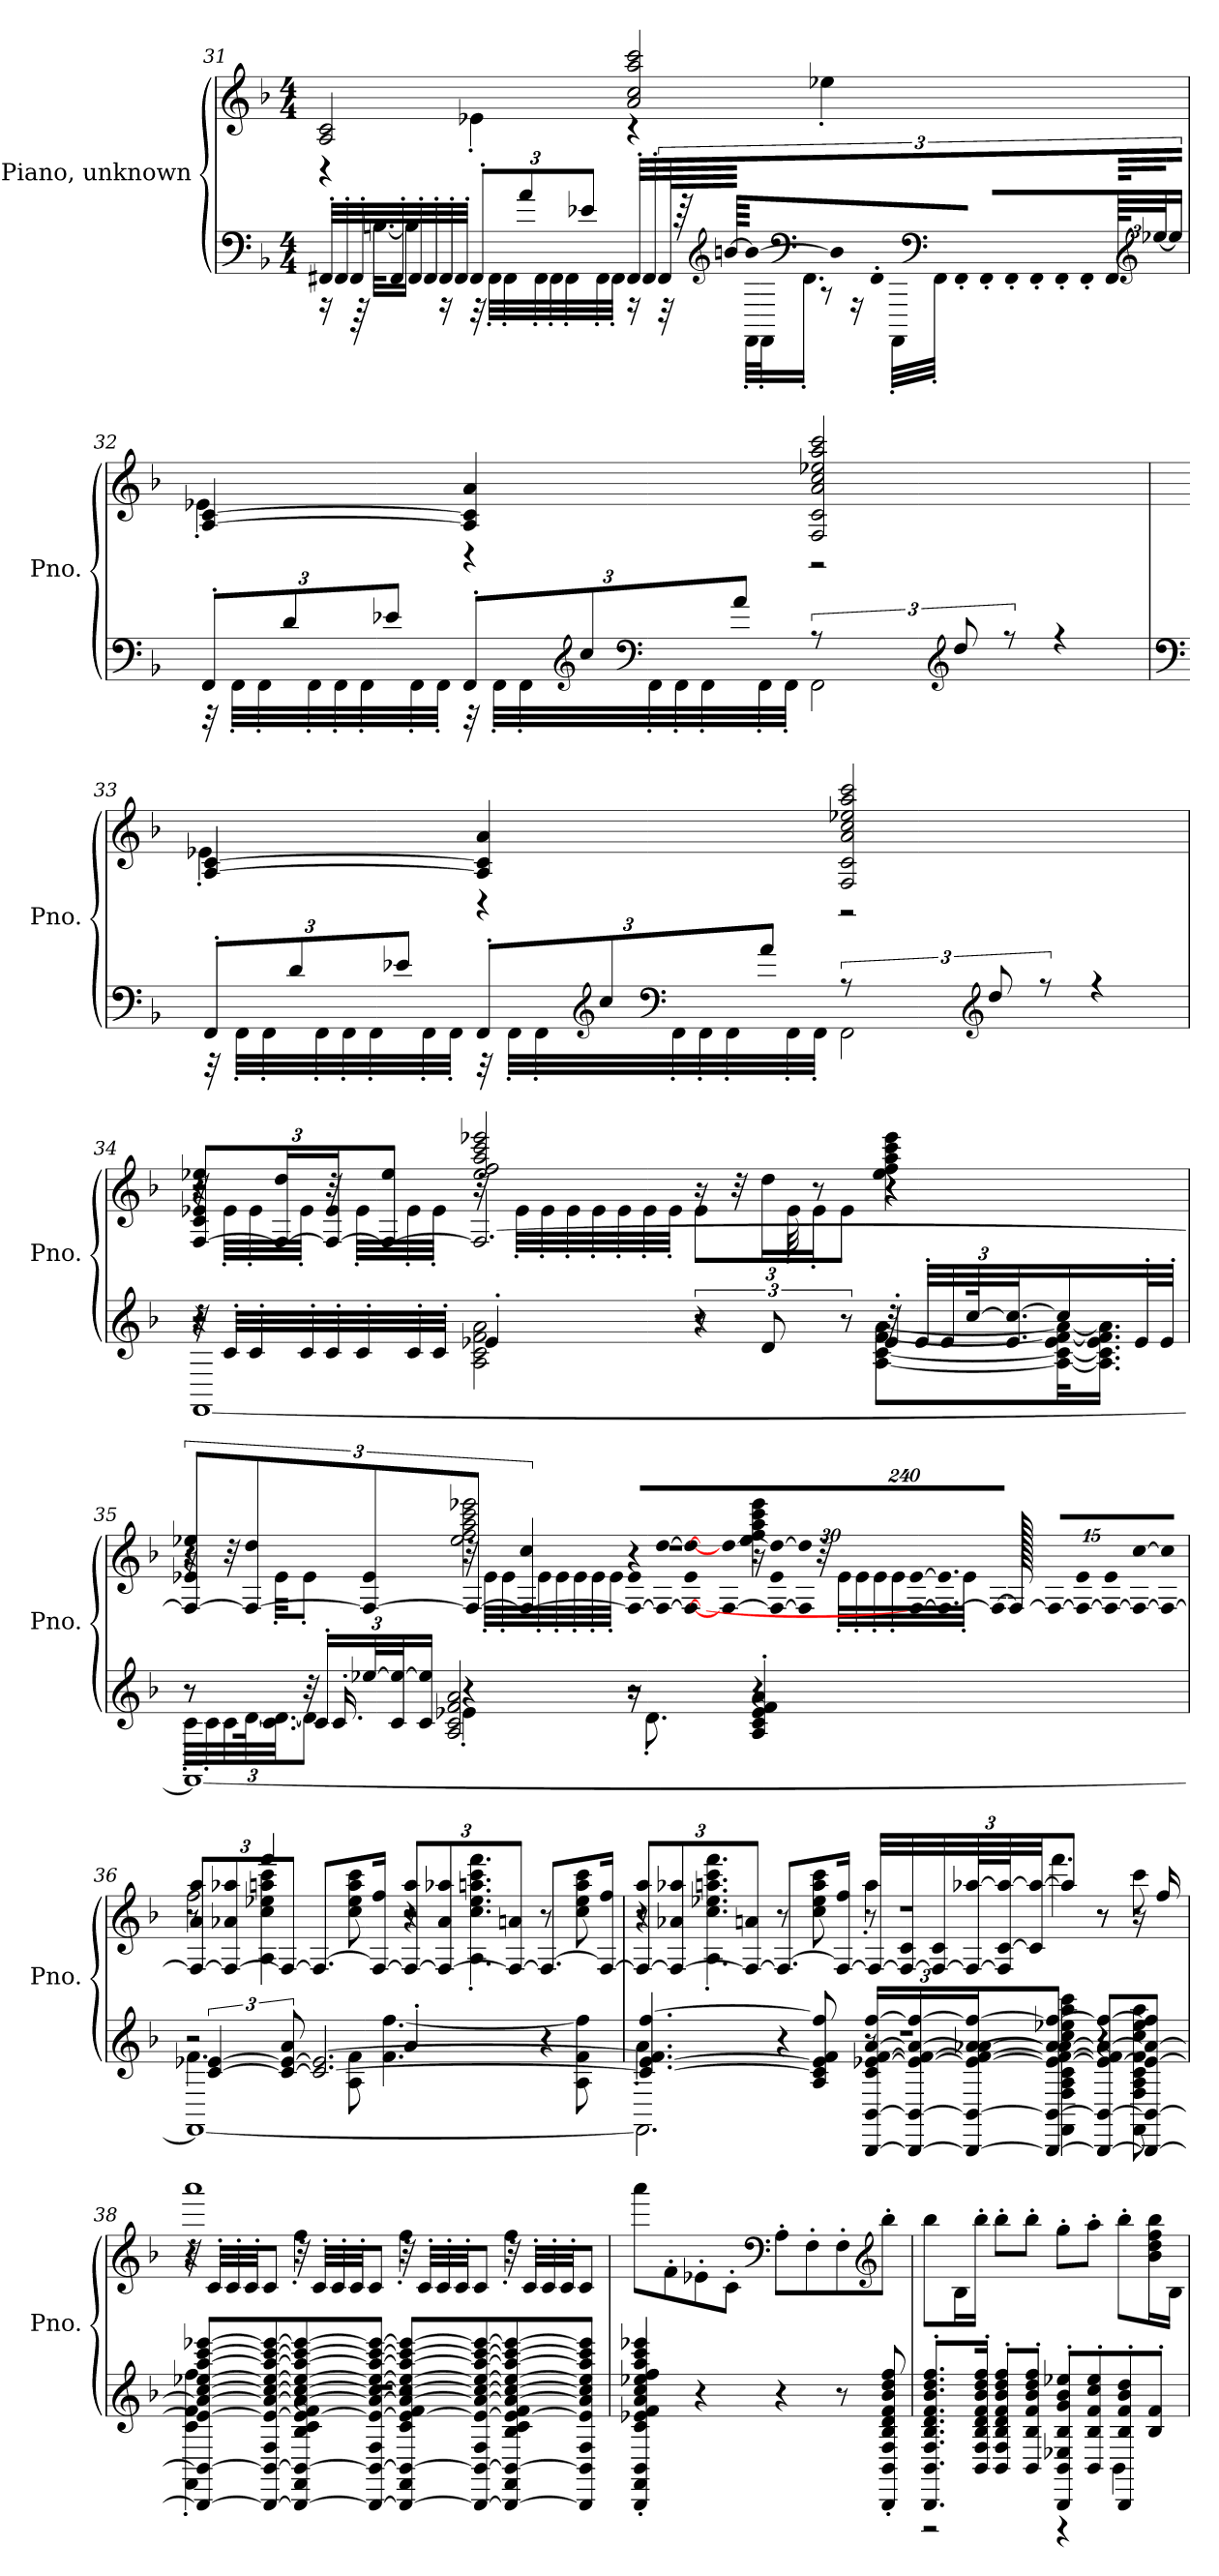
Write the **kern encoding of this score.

**kern	**kern
*part1	*part1
*staff2	*staff1
*I"Piano, unknown	*
*I'Pno.	*
!!LO:LB:g=z
*clefF4	*clefG2
*k[b-]	*k[b-]
*M4/4	*M4/4
=31	=31
*^	*^
32FF#X'/LLL	16r	2A/ 2c/	4r
32FF#'/	.	.	.
32FF#'/	64r	.	.
.	[32.Bn\KLL	.	.
32FF#'/	.	.	.
32FF#'/	16B\JJ]	.	.
32FF#'/	.	.	.
32FF#'/	16r	.	.
32FF#'/JJJ	.	.	.
*Xbrackettup	*	*	*
12FF#'/L	32r	.	4e-X'\
.	32FF#'\LLL	.	.
.	32FF#'\	.	.
12a/	.	.	.
.	32FF#'\	.	.
.	32FF#'\	.	.
.	32FF#'\	.	.
12e-X/J	.	.	.
.	32FF#'\	.	.
.	32FF#'\JJJ	.	.
32FF#'/LLL	16r	2a/ 2cc/ 2aa/ 2ccc/	4r
32FF#'/	.	.	.
*brackettup	*	*	*
96FF#/JJJk	32r	.	.
96r	.	.	.
*clefG2	*	*	*
[96bn/KLLL	.	.	.
32b/J_	32FF#'\LLL	.	.
16b/]	32FF#'\J	.	.
*clefF4	*	*	*
.	16.FF#'\JJ	.	.
32FF#'/L	.	.	.
32FF#'/JJJ	.	.	.
32FF#'/LLL	8r	.	4ee-X'\
32FF#'/	.	.	.
32FF#'/	.	.	.
32FF#'/	.	.	.
32FF#'/	16r	.	.
*Xbrackettup	*	*	*
96FF#/K	.	.	.
*clefG2	*	*	*
[48ee-X/J	.	.	.
16ee-/JJ]	32FF#'\LLL	.	.
*clefF4	*	*	*
.	32FF#'\JJJ	.	.
!!LO:LB:g=z	!!
=32	=32	=32	=32
12FF'/L	32r	[4A/ [4c/	4e-X'\
.	32FF'\LLL	.	.
.	32FF'\	.	.
12d/	.	.	.
.	32FF'\	.	.
.	32FF'\	.	.
.	32FF'\	.	.
12e-X/J	.	.	.
.	32FF'\	.	.
.	32FF'\JJJ	.	.
12FF'/L	32r	4A/] 4c/] 4a/	4r
.	32FF'\LLL	.	.
.	32FF'\	.	.
*clefG2	*	*	*
12cc/	.	.	.
*clefF4	*	*	*
.	32FF'\	.	.
.	32FF'\	.	.
.	32FF'\	.	.
12a/J	.	.	.
.	32FF'\	.	.
.	32FF'\JJJ	.	.
*brackettup	*	*	*
12r	2FF\	2F/ 2c/ 2a/ 2cc/ 2ee-X/ 2aa/ 2ccc/	2r
*clefG2	*	*	*
12dd/	.	.	.
12r	.	.	.
4r	.	.	.
!!LO:LB:g=z	!!
=33	=33	=33	=33
*clefF4	*	*	*
*Xbrackettup	*	*	*
12FF'/L	32r	[4A/ [4c/	4e-X'\
.	32FF'\LLL	.	.
.	32FF'\	.	.
12d/	.	.	.
.	32FF'\	.	.
.	32FF'\	.	.
.	32FF'\	.	.
12e-X/J	.	.	.
.	32FF'\	.	.
.	32FF'\JJJ	.	.
12FF'/L	32r	4A/] 4c/] 4a/	4r
.	32FF'\LLL	.	.
.	32FF'\	.	.
*clefG2	*	*	*
12cc/	.	.	.
*clefF4	*	*	*
.	32FF'\	.	.
.	32FF'\	.	.
.	32FF'\	.	.
12a/J	.	.	.
.	32FF'\	.	.
.	32FF'\JJJ	.	.
*brackettup	*	*	*
12r	2FF\	2F/ 2c/ 2a/ 2cc/ 2ee-X/ 2aa/ 2ccc/	2r
*clefG2	*	*	*
12dd/	.	.	.
12r	.	.	.
4r	.	.	.
!!LO:LB:g=z
=34	=34	=34	=34
*^	*^	*	*^
*	*	*	*	*	*	*Xbrackettup
*	*	*	*	*	*	*^
2r	4r	32r	[1FF	4r	2r	[12F/ 12c/ 12e-X/ 12ee-X/L	32r
.	.	32c'/LLL	.	.	.	.	32e-'\LLL
.	.	32c'/	.	.	.	.	32e-'\
.	.	.	.	.	.	24F/_ 24dd/L	.
.	.	32c'/	.	.	.	.	32e-'\JJJ
.	.	32c'/	.	.	.	24F/_ 24e-/J	32r
.	.	32c'/	.	.	.	.	32e-'\LLL
.	.	.	.	.	.	12F/_ 12ee-/J	.
.	.	32c'/	.	.	.	.	32e-'\
.	.	32c'/JJJ	.	.	.	.	32e-'\JJJ
.	2A\ 2c\ 2f\ 2a\	4e-X'/	.	2ee-/ 2ff/ 2aa/ 2ccc/ 2eee-X/	.	2.F/_	32r
.	.	.	.	.	.	.	32e-'\LLL
.	.	.	.	.	.	.	32e-'\
.	.	.	.	.	.	.	32e-'\
.	.	.	.	.	.	.	32e-'\
.	.	.	.	.	.	.	32e-'\
.	.	.	.	.	.	.	32e-'\
.	.	.	.	.	.	.	32e-'\JJJ
4r	.	12r	.	.	16r	.	12e-\L
.	.	.	.	.	32r	.	.
.	.	12d/	.	.	.	.	24dd\L
.	.	.	.	.	32e-'\	.	.
.	.	.	.	.	8r	.	24e-'\J
.	.	12r	.	.	.	.	12e-\J
4e-'/	[8A\ [8c\ [8f\ [8a\L	32r	.	4r	4r	.	4ee-\ 4ff\ 4aa\ 4ccc\ 4eee-\
.	.	32e-'/LLL	.	.	.	.	.
*	*	*Xbrackettup	*	*	*	*	*
.	.	48e-/	.	.	.	.	.
.	.	[96cc/K	.	.	.	.	.
.	.	48.e-/ 48.cc/_J	.	.	.	.	.
.	32A\_ 32c\_ 32e-\ 32f\_ 32a\_KL	16cc/]	.	.	.	.	.
.	16.A\] 16.c\] 16.e-\ 16.f\] 16.a\]JJ	.	.	.	.	.	.
.	.	32e-'/L	.	.	.	.	.
.	.	32e-'/JJJ	.	.	.	.	.
!!LO:PB:g=z	!!	!!	!!
=35	=35	=35	=35	=35	=35	=35	=35
*	*	*	*	*	*	*brackettup	*
8r	32c'\LLL	8r	1FF_	1r	4r	12F/_ 12e-X/ 12ee-X/L	16r
.	32c'\	.	.	.	.	.	.
.	48c\	.	.	.	.	.	32r
.	[96d\K	.	.	.	.	12F/_ 12dd/	.
.	48.c\ 48.d\_JJ	.	.	.	.	.	32e-'\KKL
32r	8d\J]	24c'/LL	.	.	.	.	8e-'\J
16.c'/	.	.	.	.	.	.	.
.	.	[48ee-X/L	.	.	.	12F/_ 12e-/	.
.	.	48c/ 48ee-/_J	.	.	.	.	.
.	.	24c/ 24ee-/]JJ	.	.	.	.	.
4r	4e-X'\	2A/ 2c/ 2f/ 2a/	.	.	2ee-\ 2ff\ 2aa\ 2ccc\ 2eee-X\	12F/J_	32r
.	.	.	.	.	.	.	32e-'\LLL
.	.	.	.	.	.	.	32e-'\
.	.	.	.	.	.	6F/_ 6cc/	.
.	.	.	.	.	.	.	32e-'\
.	.	.	.	.	.	.	32e-'\
.	.	.	.	.	.	.	32e-'\
.	.	.	.	.	.	.	32e-'\
.	.	.	.	.	.	.	32e-'\JJJ
*	*	*	*	*	*	*Xbrackettup	*
!	!	!	!	!	!	!LO:N:vis=16	!
2r	16r	.	.	.	.	1920%137F/_ 1920%137e-/LL	4r
.	8.d'\	.	.	.	.	.	.
!	!	!	!	!	!	!LO:N:vis=64	!
.	.	.	.	.	.	960%17F/_ [960%17dd/LL	.
!	!	!	!	!	!	!LO:N:vis=64	!
.	.	.	.	.	.	960%17F/_ 960%17e-/ 960%17dd/_	.
.	.	.	.	.	.	1920ryy	.
!	!	!	!	!	!	!LO:N:vis=64	!
.	.	.	.	.	.	960%17F/_ 960%17dd/_	.
!	!	!	!	!	!	!LO:N:vis=64	!
.	.	.	.	.	.	960%17F/_ 960%17e-/ 960%17dd/_	.
!	!	!	!	!	!	!LO:N:vis=64	!
.	.	.	.	.	.	960%17F/_ 960%17dd/]	.
.	.	.	.	.	.	1920ryy	.
!	!	!	!	!	!	!LO:N:vis=64	!
.	.	.	.	.	.	960%17F/_ [960%17e-/J	.
!	!	!	!	!	!	!LO:N:vis=32.	!
.	.	.	.	.	.	1920%103F/_ 1920%103e-/]	.
!	!	!	!	!	!	!LO:N:vis=64	!
.	.	.	.	.	.	960%17F/JJJk_	.
.	4r	4A/' 4c/' 4e-/' 4f/' 4a/'	.	.	4ee-\ 4ff\ 4aa\ 4ccc\ 4eee-\	960F/_	16r
.	.	.	.	.	.	320%13F/LL_	.
.	.	.	.	.	.	48F/_ 48e-/L	.
.	.	.	.	.	.	48F/_ 48e-/J	32r
.	.	.	.	.	.	24F/_ [24cc/J	.
.	.	.	.	.	.	.	32e-'\LLL
.	.	.	.	.	.	8F/_ 8cc/]J	32e-'\
.	.	.	.	.	.	.	32e-'\
.	.	.	.	.	.	.	32e-'\
.	.	.	.	.	.	.	32e-'\JJJ
!!LO:LB:g=z	!!	!!	!!
=36	=36	=36	=36	=36	=36	=36	=36
*	*	*brackettup	*	*	*	*	*
2r	4.f\	[6c/ [6e-X/	1FF_	8r	2ff\	12F/_ 12a/ 12aa/L	8r
.	.	.	.	.	.	12F/_ 12a-X/ 12aa-X/	.
.	.	.	.	4.fff/	.	.	4A\ 4cc\ 4ee-X\ 4aan\ 4ccc\
.	.	12c/_ 12e-/_ 12a/	.	.	.	12F/J_	.
.	.	2.c/_ 2.e-/_	.	.	.	8.F/L_	.
.	8A\ 8f\	.	.	.	.	.	8cc\ 8ee-\ 8aa\ 8ccc\
.	.	.	.	.	.	16F/_ 16ff/Jk	.
4a'/	4.f\ [4.ff\	.	.	2r	4r	12F/_ 12aa/L	8r
.	.	.	.	.	.	12F/_ 12a-/ 12aa-X/	.
.	.	.	.	.	.	.	4.A\' 4.cc\' 4.ee-\' 4.aan\' 4.ccc\' 4.fff\'
.	.	.	.	.	.	12F/_ 12an/J	.
4r	.	.	.	.	8r	8.F/L_	.
.	8A\ 8f\ 8ff\]	.	.	.	8cc\ 8ee-\ 8aa\ 8ccc\	.	.
.	.	.	.	.	.	16F/_ 16ff/Jk	.
!!LO:LB:g=z	!!	!!	!!
=37	=37	=37	=37	=37	=37	=37	=37
1r	4a'\	4.c/_ 4.e-/_ 4.f/ [4.ff/	2.FF\]	1r	4r	12F/_ 12aa/L	8r
.	.	.	.	.	.	12F/_ 12a-X/ 12aa-X/	.
.	.	.	.	.	.	.	4.A\' 4.cc\' 4.ee-X\' 4.aan\' 4.ccc\' 4.fff\'
.	.	.	.	.	.	12F/_ 12an/J	.
.	4r	.	.	.	8r	8.F/L_	.
.	.	8A/ 8c/] 8e-/] 8f/ 8ff/]	.	.	8cc\ 8ee-\ 8aa\ 8ccc\	.	.
.	.	.	.	.	.	16F/_ 16ff/Jk	.
*	*	*Xbrackettup	*	*	*	*	*
.	8r	[24BBB-/ [24BB-/ 24c/ [24e-X/ [24f/ [24a/ [24ff/LL	.	.	4aa'\	32F/LLL_	8r
.	.	.	.	.	.	32F/_ 32c/	.
.	.	24BBB-/_ 24BB-/_ 24e-/_ 24f/_ 24a/_ 24ff/_	.	.	.	.	.
.	.	.	.	.	.	48F/_ 48c/	.
.	.	24BBB-/_ 24BB-/_ 24e-/_ 24f/_ [24a-X/ 24a/_ 24ff/_J	.	.	.	96F/_ [96aa-X/L	.
.	.	.	.	.	.	96F/] [96c/ 96aa-/_J	.
.	.	.	.	.	.	48c/] 48aa-/_JJ	.
.	4FF\ 4F\ 4A\ 4c\ 4cc\ 4ee-X\ 4aa\ 4ccc\	8BBB-/_ 8BB-/_ 8e-/_ 8f/_ 8a-/] 8a/_ 8ff/_J	.	.	.	8aa-/J]	4.fff\
.	.	8BBB-/_ 8BB-/_ 8e-/_ 8f/] 8a/_ 8ff/_L	4r	.	8r	8r	.
.	8FF\ 8F\ 8A\ 8c\ 8f\ 8cc\ 8ee-\ 8aa\	8BBB-/_ 8BB-/_ 8e-/_ 8a/_ 8ff/]J	.	.	8ccc\	16r	.
.	.	.	.	.	.	16ff/	.
*	*	*v	*v	*	*	*	*
*	*	*	*	*	*v	*v
!!LO:LB:g=z
=38	=38	=38	=38	=38	=38
1r	4FF\' 4c\' 4f\' 4ff\'	8BBB-/_ 8BB-/_ 8e-/_ 8a/_ [8cc/ [8ee-X/ [8aa/ [8ccc/ [8eee-X/L	1aaa	4r	32r
.	.	.	.	.	32c'/LLL
.	.	.	.	.	32c'/
.	.	.	.	.	32c'/JJ
.	.	8BBB-/_ 8BB-/_ 8F/ 8e-/_ 8a/_ 8cc/_ 8ee-/_ 8aa/_ 8ccc/_ 8eee-/_	.	.	8c/J
.	4r	8BBB-/_ 8FF/ 8BB-/_ 8B-/ 8c/ 8e-/_ 8f/ 8a/_ 8cc/_ 8ee-/_ 8aa/_ 8ccc/_ 8eee-/_	.	4ff'\	32r
.	.	.	.	.	32c'/LLL
.	.	.	.	.	32c'/
.	.	.	.	.	32c'/JJ
.	.	8BBB-/_ 8BB-/_ 8F/ 8e-/_ 8a/_ 8cc/_ 8ee-/_ 8aa/_ 8ccc/_ 8eee-/_J	.	.	8c/J
.	2r	8BBB-/_ 8FF/ 8BB-/_ 8c/ 8e-/_ 8f/ 8a/_ 8cc/_ 8ee-/_ 8aa/_ 8ccc/_ 8eee-/_L	.	4ff'\	32r
.	.	.	.	.	32c'/LLL
.	.	.	.	.	32c'/
.	.	.	.	.	32c'/JJ
.	.	8BBB-/_ 8BB-/_ 8F/ 8e-/_ 8a/_ 8cc/_ 8ee-/_ 8aa/_ 8ccc/_ 8eee-/_	.	.	8c/J
.	.	8BBB-/_ 8FF/ 8BB-/_ 8B-/ 8c/ 8e-/_ 8f/ 8a/_ 8cc/_ 8ee-/_ 8aa/_ 8ccc/_ 8eee-/_	.	4ff'\	32r
.	.	.	.	.	32c'/LLL
.	.	.	.	.	32c'/
.	.	.	.	.	32c'/JJ
.	.	8BBB-/] 8BB-/] 8F/ 8e-/] 8a/] 8cc/] 8ee-/] 8aa/] 8ccc/] 8eee-/]J	.	.	8c/J
*v	*v	*v	*	*	*
*	*v	*v	*v
=39	=39
4BBB-/' 4FF/' 4BB-/' 4c/' 4e-X/' 4f/' 4a/' 4cc/' 4ee-X/' 4ff/' 4aa/' 4ccc/' 4eee-X/'	8aaa\L
.	8f'\
4r	8e-X'\
.	8c'\J
*	*clefF4
4r	8A'\L
.	8F'\
8r	8F'\
*	*clefG2
8BBB-/' 8BB-/' 8F/' 8B-/' 8d/' 8f/' 8b-/' 8dd/' 8ff/'	8bb-'\J
!!LO:LB:g=z
=40	=40
*^	*
8.BBB-/' 8.BB-/' 8.F/' 8.B-/' 8.d/' 8.f/' 8.b-/' 8.dd/' 8.ff/'L	2r	8bb-\L
.	.	16B-\L
16BB-/' 16F/' 16B-/' 16d/' 16f/' 16b-/' 16dd/' 16ff/'Jk	.	16bb-'\JJ
8BB-/' 8F/' 8B-/' 8d/' 8f/' 8b-/' 8dd/' 8ff/'L	.	8bb-'\L
8BB-/' 8B-/' 8f/' 8b-/' 8dd/' 8ff/'J	.	8bb-'\J
8BBB-/' 8BB-/' 8E-X/' 8B-/' 8g/' 8b-/' 8ee-X/'L	4r	8gg'\L
8BB-/' 8B-/' 8f/' 8cc/' 8ee-/'	.	8aa'\J
8BBB-/' 8B-/' 8f/' 8b-/' 8dd/'	4BB-\	8bb-'\L
8B-/' 8f/'J	.	16b-\ 16dd\ 16ff\ 16bb-\L
.	.	16B-\JJ
*v	*v	*
=	=
*-	*-
